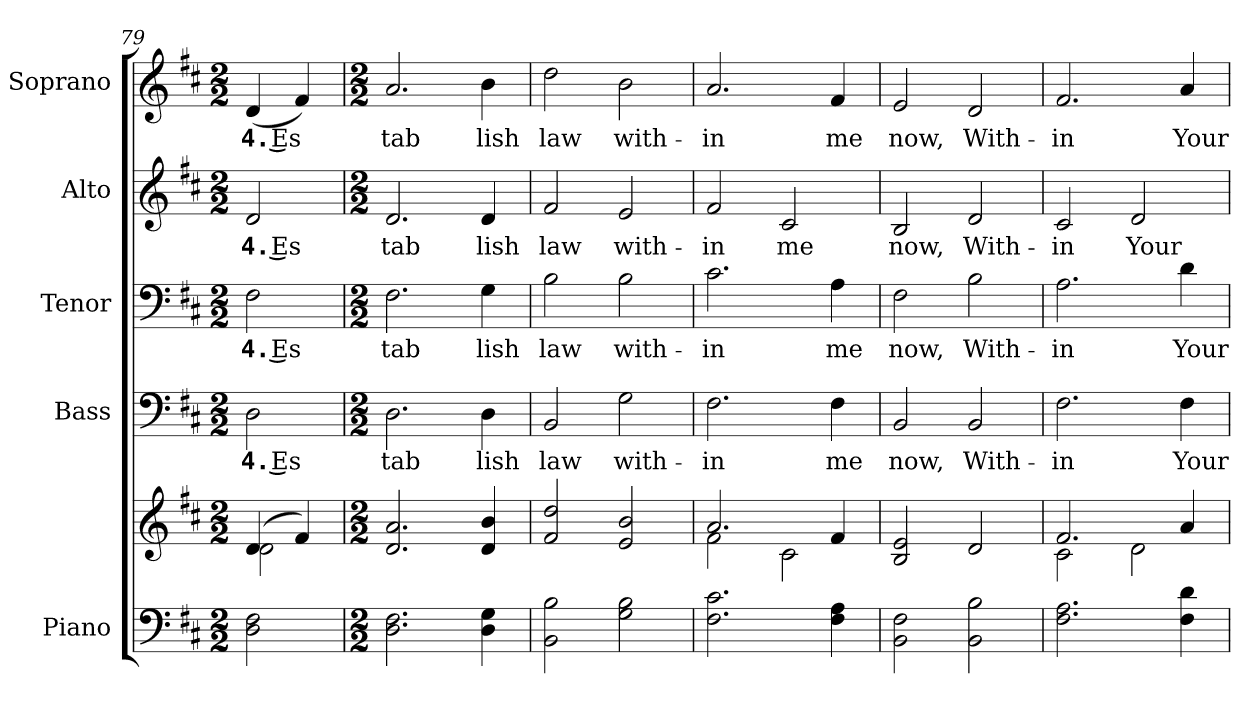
**kern	**kern	**kern	**text	**kern	**text	**kern	**text	**kern	**text
*part5	*part5	*part4	*part4	*part3	*part3	*part2	*part2	*part1	*part1
*staff6	*staff5	*staff4	*staff4	*staff3	*staff3	*staff2	*staff2	*staff1	*staff1
*I"Piano	*	*I"Bass	*	*I"Tenor	*	*I"Alto	*	*I"Soprano	*
*I'Pno.	*	*I'B.	*	*I'T.	*	*I'A.	*	*I'S.	*
*clefF4	*clefG2	*clefF4	*	*clefF4	*	*clefG2	*	*clefG2	*
*k[f#c#]	*k[f#c#]	*k[f#c#]	*	*k[f#c#]	*	*k[f#c#]	*	*k[f#c#]	*
*D:	*D:	*D:	*	*D:	*	*D:	*	*D:	*
*M2/2	*M2/2	*M2/2	*	*M2/2	*	*M2/2	*	*M2/2	*
=79	=79	=79	=79	=79	=79	=79	=79	=79	=79
*	*^	*	*	*	*	*	*	*	*
!	!	!	!	!LO:LY:b:color=#000000	!	!	!	!	!	!
!	!	!	!	!	!	!LO:LY:b:color=#000000	!	!	!	!
!	!	!	!	!	!	!	!	!LO:LY:b:color=#000000	!	!
!	!	!	!	!	!	!	!	!	!	!LO:LY:b:color=#000000
2Di\ 2F#i	(4di/	2di\	2Di\	4. Es	2F#i\	4. Es	2di/	4. Es	(4di/	4. Es
.	4f#i/)	.	.	.	.	.	.	.	4f#i/)	.
*	*v	*v	*	*	*	*	*	*	*	*
=80	=80	=80	=80	=80	=80	=80	=80	=80	=80
*M2/2	*M2/2	*M2/2	*	*M2/2	*	*M2/2	*	*M2/2	*
!	!	!	!LO:LY:b:color=#000000	!	!	!	!	!	!
!	!	!	!	!	!LO:LY:b:color=#000000	!	!	!	!
!	!	!	!	!	!	!	!LO:LY:b:color=#000000	!	!
!	!	!	!	!	!	!	!	!	!LO:LY:b:color=#000000
2.Di\ 2.F#i	2.di/ 2.ai	2.Di\	tab	2.F#i\	tab	2.di/	tab	2.ai/	tab
!	!	!	!LO:LY:b:color=#000000	!	!	!	!	!	!
!	!	!	!	!	!LO:LY:b:color=#000000	!	!	!	!
!	!	!	!	!	!	!	!LO:LY:b:color=#000000	!	!
!	!	!	!	!	!	!	!	!	!LO:LY:b:color=#000000
4Di\ 4Gi	4di/ 4bi	4Di\	lish	4Gi\	lish	4di/	lish	4bi\	lish
=81	=81	=81	=81	=81	=81	=81	=81	=81	=81
!	!	!	!LO:LY:b:color=#000000	!	!	!	!	!	!
!	!	!	!	!	!LO:LY:b:color=#000000	!	!	!	!
!	!	!	!	!	!	!	!LO:LY:b:color=#000000	!	!
!	!	!	!	!	!	!	!	!	!LO:LY:b:color=#000000
2BBi\ 2Bi	2f#i/ 2ddi	2BBi/	law	2Bi\	law	2f#i/	law	2ddi\	law
!	!	!	!LO:LY:b:color=#000000	!	!	!	!	!	!
!	!	!	!	!	!LO:LY:b:color=#000000	!	!	!	!
!	!	!	!	!	!	!	!LO:LY:b:color=#000000	!	!
!	!	!	!	!	!	!	!	!	!LO:LY:b:color=#000000
2Gi\ 2Bi	2ei/ 2bi	2Gi\	with-	2Bi\	with-	2ei/	with-	2bi\	with-
=82	=82	=82	=82	=82	=82	=82	=82	=82	=82
*	*^	*	*	*	*	*	*	*	*
!	!	!	!	!LO:LY:b:color=#000000	!	!	!	!	!	!
!	!	!	!	!	!	!LO:LY:b:color=#000000	!	!	!	!
!	!	!	!	!	!	!	!	!LO:LY:b:color=#000000	!	!
!	!	!	!	!	!	!	!	!	!	!LO:LY:b:color=#000000
2.F#i\ 2.c#i	2.ai/	2f#i\	2.F#i\	-in	2.c#i\	-in	2f#i/	-in	2.ai/	-in
!	!	!	!	!	!	!	!	!LO:LY:b:color=#000000	!	!
.	.	2c#i\	.	.	.	.	2c#i/	me	.	.
!	!	!	!	!LO:LY:b:color=#000000	!	!	!	!	!	!
!	!	!	!	!	!	!LO:LY:b:color=#000000	!	!	!	!
!	!	!	!	!	!	!	!	!	!	!LO:LY:b:color=#000000
4F#i\ 4Ai	4f#i/	.	4F#i\	me	4Ai\	me	.	.	4f#i/	me
*	*v	*v	*	*	*	*	*	*	*	*
=83	=83	=83	=83	=83	=83	=83	=83	=83	=83
!	!	!	!LO:LY:b:color=#000000	!	!	!	!	!	!
!	!	!	!	!	!LO:LY:b:color=#000000	!	!	!	!
!	!	!	!	!	!	!	!LO:LY:b:color=#000000	!	!
!	!	!	!	!	!	!	!	!	!LO:LY:b:color=#000000
2BBi\ 2F#i	2Bi/ 2ei	2BBi/	now,	2F#i\	now,	2Bi/	now,	2ei/	now,
!	!	!	!LO:LY:b:color=#000000	!	!	!	!	!	!
!	!	!	!	!	!LO:LY:b:color=#000000	!	!	!	!
!	!	!	!	!	!	!	!LO:LY:b:color=#000000	!	!
!	!	!	!	!	!	!	!	!	!LO:LY:b:color=#000000
2BBi\ 2Bi	2di/	2BBi/	With-	2Bi\	With-	2di/	With-	2di/	With-
!!LO:PB:g=z
=84	=84	=84	=84	=84	=84	=84	=84	=84	=84
*	*^	*	*	*	*	*	*	*	*
!	!	!	!	!LO:LY:b:color=#000000	!	!	!	!	!	!
!	!	!	!	!	!	!LO:LY:b:color=#000000	!	!	!	!
!	!	!	!	!	!	!	!	!LO:LY:b:color=#000000	!	!
!	!	!	!	!	!	!	!	!	!	!LO:LY:b:color=#000000
2.F#i\ 2.Ai	2.f#i/	2c#i\	2.F#i\	-in	2.Ai\	-in	2c#i/	-in	2.f#i/	-in
!	!	!	!	!	!	!	!	!LO:LY:b:color=#000000	!	!
.	.	2di\	.	.	.	.	2di/	Your	.	.
!	!	!	!	!LO:LY:b:color=#000000	!	!	!	!	!	!
!	!	!	!	!	!	!LO:LY:b:color=#000000	!	!	!	!
!	!	!	!	!	!	!	!	!	!	!LO:LY:b:color=#000000
4F#i\ 4di	4ai/	.	4F#i\	Your	4di\	Your	.	.	4ai/	Your
*	*v	*v	*	*	*	*	*	*	*	*
=	=	=	=	=	=	=	=	=	=
*-	*-	*-	*-	*-	*-	*-	*-	*-	*-
